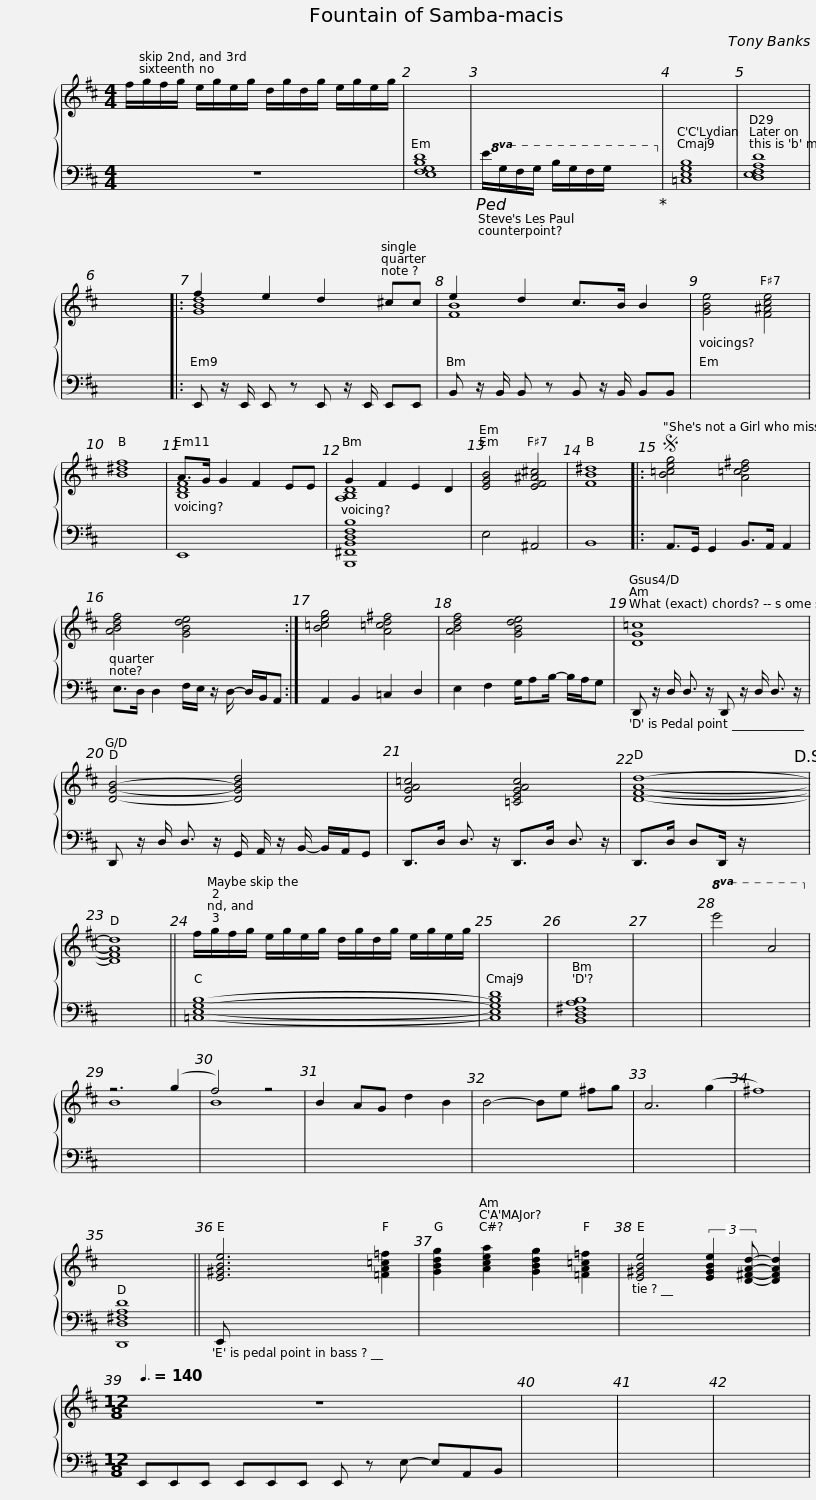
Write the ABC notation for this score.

X:1
%%score { ( 1 4 ) | ( 2 3 ) }
L:1/8
M:4/4
I:linebreak $
K:D
V:1 treble
V:4 treble
V:2 bass
V:3 bass
V:1
 f/g/f/g/ e/g/e/g/ d/g/d/g/ e/g/e/g/ | x8 | x8 | x8 | x8 | %5
 x8 |:$ f2 e2 d2 ^cc | e2 d2 c>B B2 | [GBe]4 [F^Ace]4 | [B^df]8 |$ %10
 A>G G2 F2 EE | G2 F2 E2 D2 | [EGB]4 [EF^A^c]4 | [FB^d]8 |:$S [B=ceg]4 [A=cd^f]4 | %15
 [ABdf]4 [GBde]4 :| [B=ceg]4 [A=cd^f]4 | [ABdf]4 [GBde]4 |$ [DG=c]8 | [DGB]4- [DGBd]4 | %20
 [DGA=c]4 [=CEGAc]4 | d8-!D.S.! | d8 ||$ f/g/f/g/ e/g/e/g/ d/g/d/g/ e/g/e/g/ | x8 | %25
 x8 | x8 |$!8va(! e'4 a4!8va)! | z6 (g2 | f4) z4 | %30
 B2 AG d2 B2 | B4- Be ^fg | A6 (g2 | ^f8) | x8 ||$ %35
 [E^GBe]6 [=FA=c=f]2 | [GBdg]2 [Acea]2 [GBdg]2 [=FA=c=f]2 | [E^GBe]4 (3:2:2[EGBe]2 [D^FAd]- [DFAd]2 |$[M:12/8][Q:3/8=140] z12 | x12 | %40
 x12 | x12 | %42
V:2
 z8 | [F,G,B,D]8 |!ped!!8va(! E/G/F/G/ B/G/F/G/ x4!ped-up!!8va)! | [=C,E,G,B,]8 | [D,E,F,A,D]8 | %5
 x8 |:$ E,, z/ E,,/ E,, z E,, z/ E,,/ E,,E,, | B,, z/ B,,/ B,, z B,, z/ B,,/ B,,B,, | x8 | x8 |$ %10
 x8 | [B,,D,F,B,]8 | E,4 ^A,,4 | B,,8 |:$ A,,>G,, G,,2 B,,>A,, A,,2 | %15
 E,>D, D,2 F,/E,/ z/ D,/- D,/B,,/A,, :| A,,2 B,,2 =C,2 D,2 | E,2 F,2 G,/A,B,/- B,/A,/G, |$ D,, z/ D,/ D,3/2 z/ D,, z/ D,/ D,3/2 z/ | D,, z/ D,/ D,3/2 z/ G,,/ A,,/ z/ B,,/- B,,/A,,/G,, | %20
 D,,>D, D,3/2 z/ D,,>D, D,3/2 z/ | D,,>D, D,D,,/ z/ x4 | x8 ||$ [=C,E,G,B,]8- | [C,E,G,B,D]8 | %25
 [B,,D,^F,A,B,]8 | x8 |$ x8 | x8 | x8 | %30
 x8 | x8 | x8 | x8 | [D,^F,A,D]8 ||$ %35
 E,, x x2 x4 | x8 | x8 |$[M:12/8] E,,E,,E,, E,,E,,E,, E,, z E,- E,A,,B,, | x12 | %40
 x12 | x12 | %42
V:3
 x8 | E,8 |!8va(! x8!8va)! | x8 | x8 | %5
 x8 |:$ x8 | x8 | x8 | x8 |$ %10
 E,,8 | [B,,,^F,,]8 | x8 | x8 |:$ x8 | %15
 x8 :| x8 | x8 |$ x8 | x8 | %20
 x8 | x8 | x8 ||$ x8 | x8 | %25
 x8 | x8 |$ x8 | x8 | x8 | %30
 x8 | x8 | x8 | x8 | D,,8 ||$ %35
 x8 | x8 | x8 |$[M:12/8] x12 | x12 | %40
 x12 | x12 | %42
V:4
 x8 | x8 | x8 | x8 | x8 | %5
 x8 |:$ [GBd]8 | [FB]8 | x8 | x8 |$ %10
 [B,DF]8 | [A,B,D]8 | x8 | x8 |:$ x8 | %15
 x8 :| x8 | x8 |$ x8 | x8 | %20
 x8 | [DFA]8- | [DFA]8 ||$ x8 | x8 | %25
 x8 | x8 |$!8va(! x8!8va)! | B8 | B8- | %30
 x8 | x8 | x8 | x8 | x8 ||$ %35
 x8 | x8 | x8 |$[M:12/8] x12 | x12 | %40
 x12 | x12 | %42
